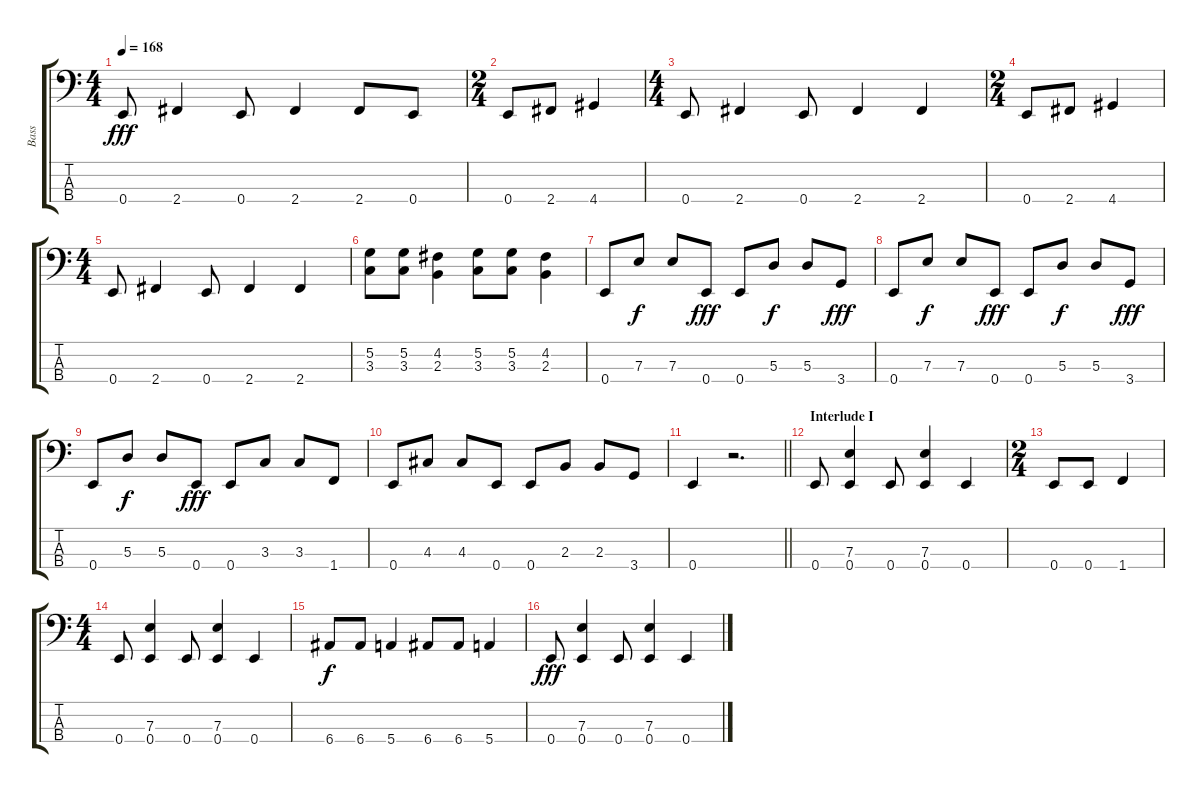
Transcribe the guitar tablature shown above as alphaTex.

\track ("Bass" "Bass") {instrument acousticguitarsteel}
\staff {score tabs}
\tuning (G2 D2 A1 E1) {hide}
\ts (4 4)
\tempo 168
\clef f4
\ks c
0.4.8{dy fff} 2.4.4 0.4.8 2.4.4 2.4.8 0.4.8 |
\ts (2 4)
0.4.8 2.4.8 4.4.4 |
\ts (4 4)
0.4.8 2.4.4 0.4.8 2.4.4 2.4.4 |
\ts (2 4)
0.4.8 2.4.8 4.4.4 |
\ts (4 4)
0.4.8 2.4.4 0.4.8 2.4.4 2.4.4 |
(5.2 3.3).8 (5.2 3.3).8 (4.2 2.3).4 (5.2 3.3).8 (5.2 3.3).8 (4.2 2.3).4 |
0.4.8 7.3.8{dy f} 7.3.8 0.4.8{dy fff} 0.4.8 5.3.8{dy f} 5.3.8 3.4.8{dy fff} |
0.4.8 7.3.8{dy f} 7.3.8 0.4.8{dy fff} 0.4.8 5.3.8{dy f} 5.3.8 3.4.8{dy fff} |
0.4.8 5.3.8{dy f} 5.3.8 0.4.8{dy fff} 0.4.8 3.3.8 3.3.8 1.4.8 |
0.4.8 4.3.8 4.3.8 0.4.8 0.4.8 2.3.8 2.3.8 3.4.8 |
\barLineRight lightlight
0.4.4 r.2{d} |
\section ("" "Interlude I")
0.4.8 (7.3 0.4).4 0.4.8 (7.3 0.4).4 0.4.4 |
\ts (2 4)
0.4.8 0.4.8 1.4.4 |
\ts (4 4)
0.4.8 (7.3 0.4).4 0.4.8 (7.3 0.4).4 0.4.4 |
6.4.8{dy f} 6.4.8 5.4.4 6.4.8 6.4.8 5.4.4 |
0.4.8{dy fff} (7.3 0.4).4 0.4.8 (7.3 0.4).4 0.4.4
